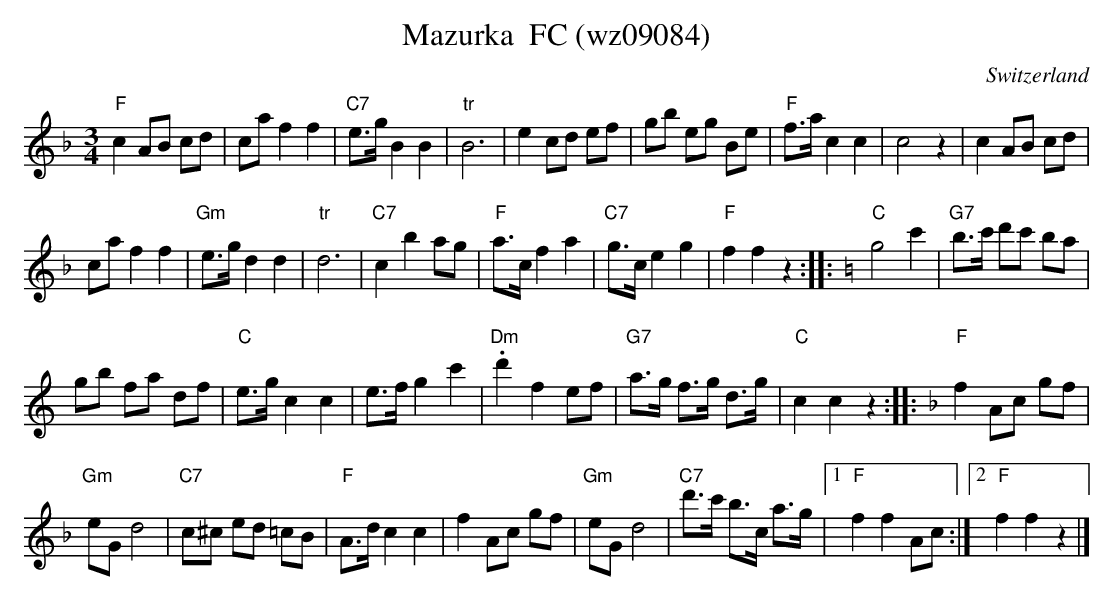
X:1
T:Mazurka  FC (wz09084)
M:3/4
L:1/8
O:Switzerland
K:F major
"F"c2AB cd | caf2f2 | "C7"e>gB2B2 | "tr"B6 | e2cd ef | gb eg Be |  "F"f>ac2c2 | c4z2 | c2AB cd |
caf2f2 | "Gm"e>gd2d2 | "tr"d6 | "C7"c2b2ag | "F"a>cf2a2 | "C7"g>ce2g2 | "F"f2f2z2 :: [K:C] "C"g4c'2 | "G7"b>c' d'c' ba |
gb fa df | "C"e>gc2c2 | e>f g2c'2 | "Dm".d'2f2ef | "G7"a>g f>g d>g | "C"c2c2z2 :: [K:F] "F"f2Ac gf |
"Gm"eGd4 | "C7"c^c ed =cB | "F"A>dc2c2 | f2Ac gf | "Gm"eGd4 | "C7"d'>c' b>c a>g |1 "F"f2f2Ac :|2 "F"f2f2z2 |]
